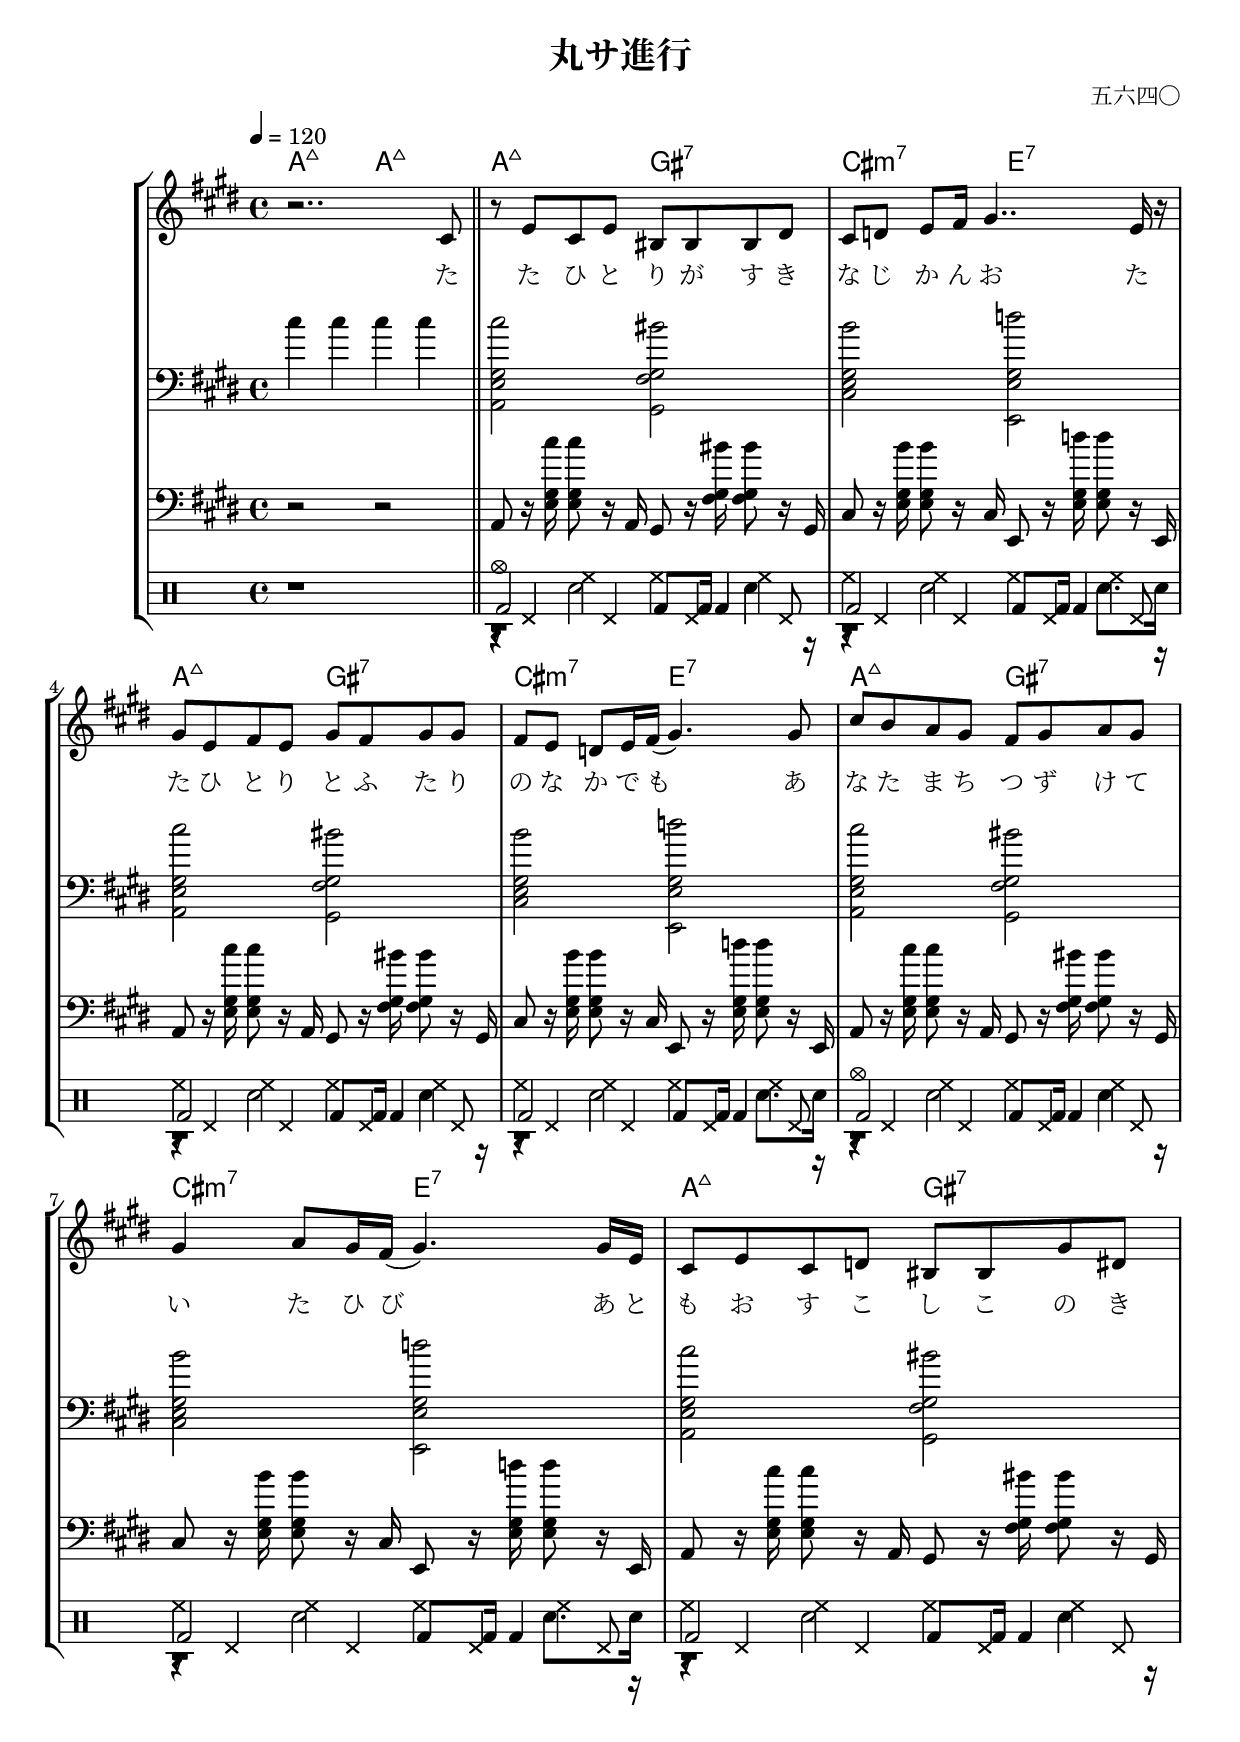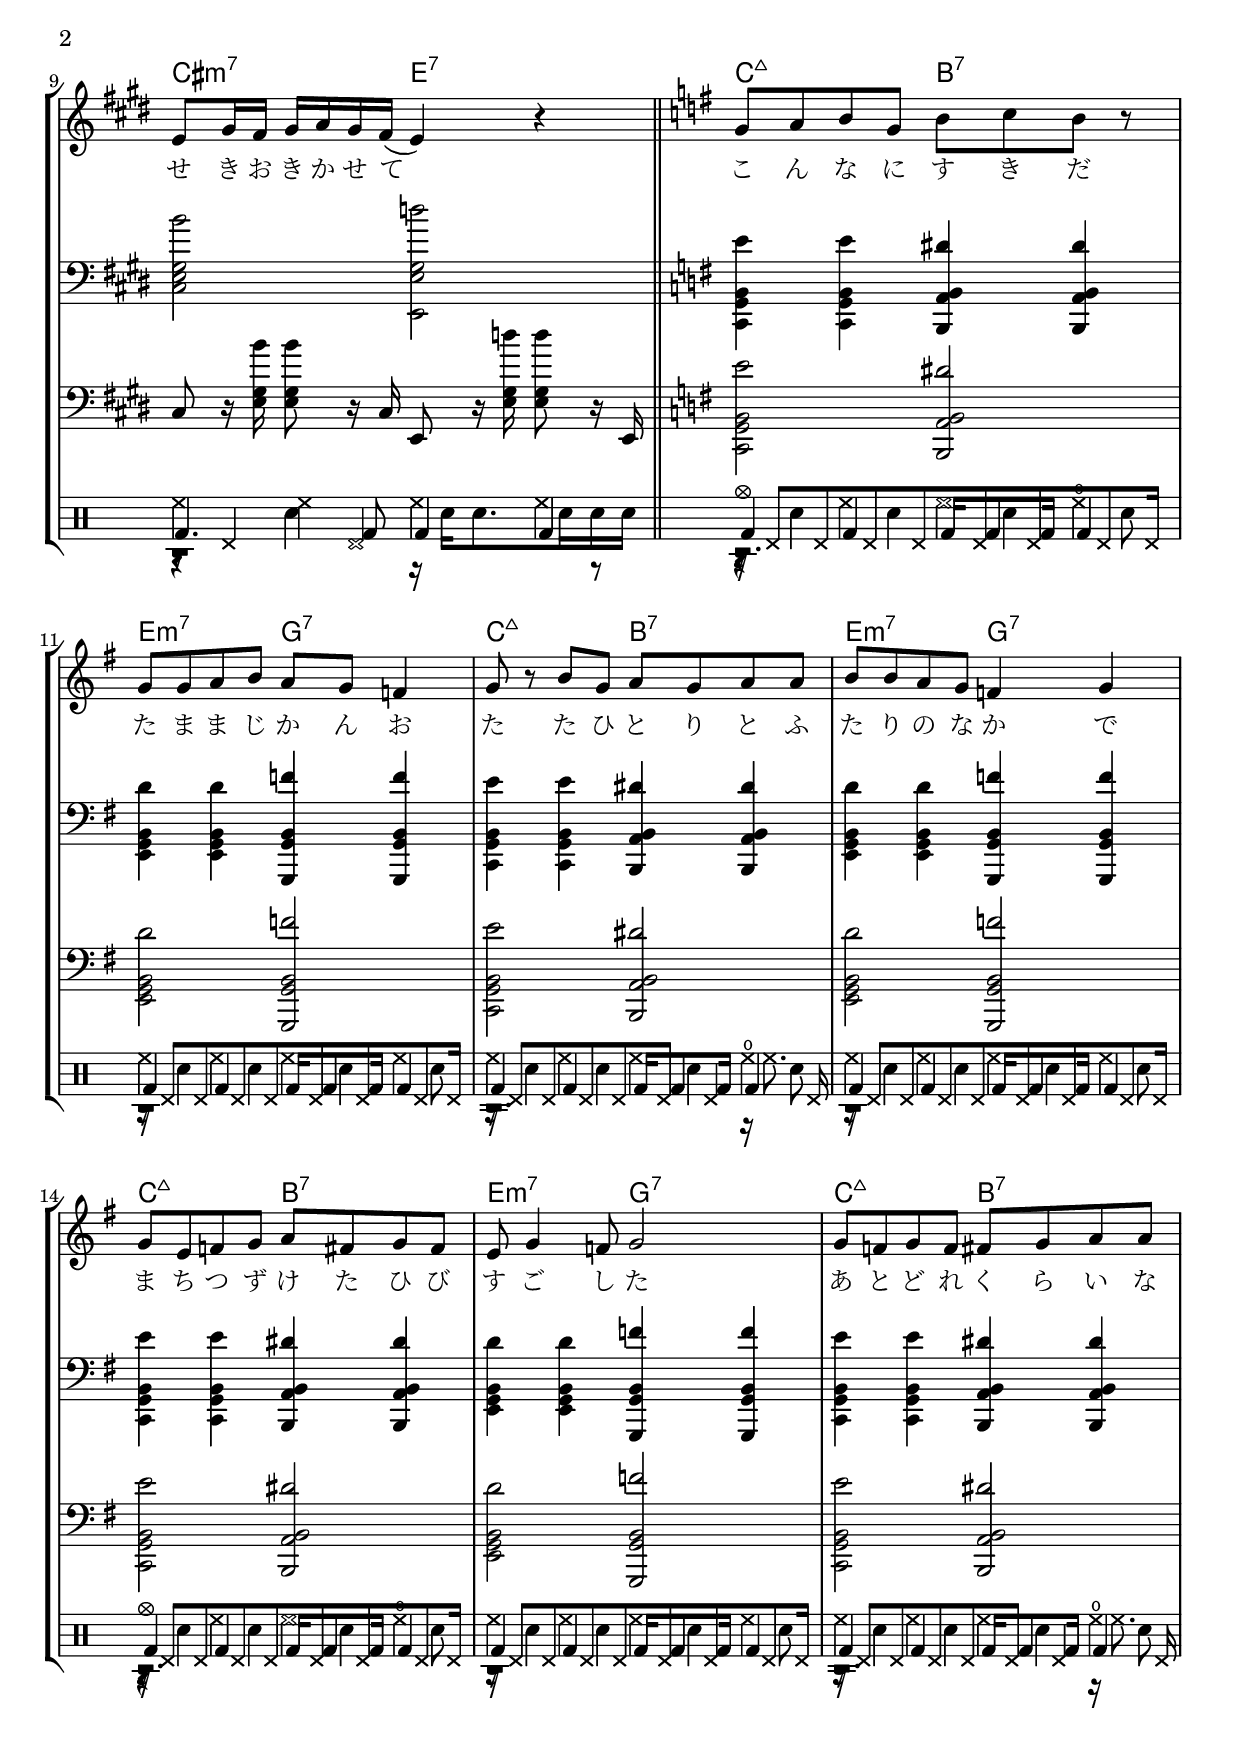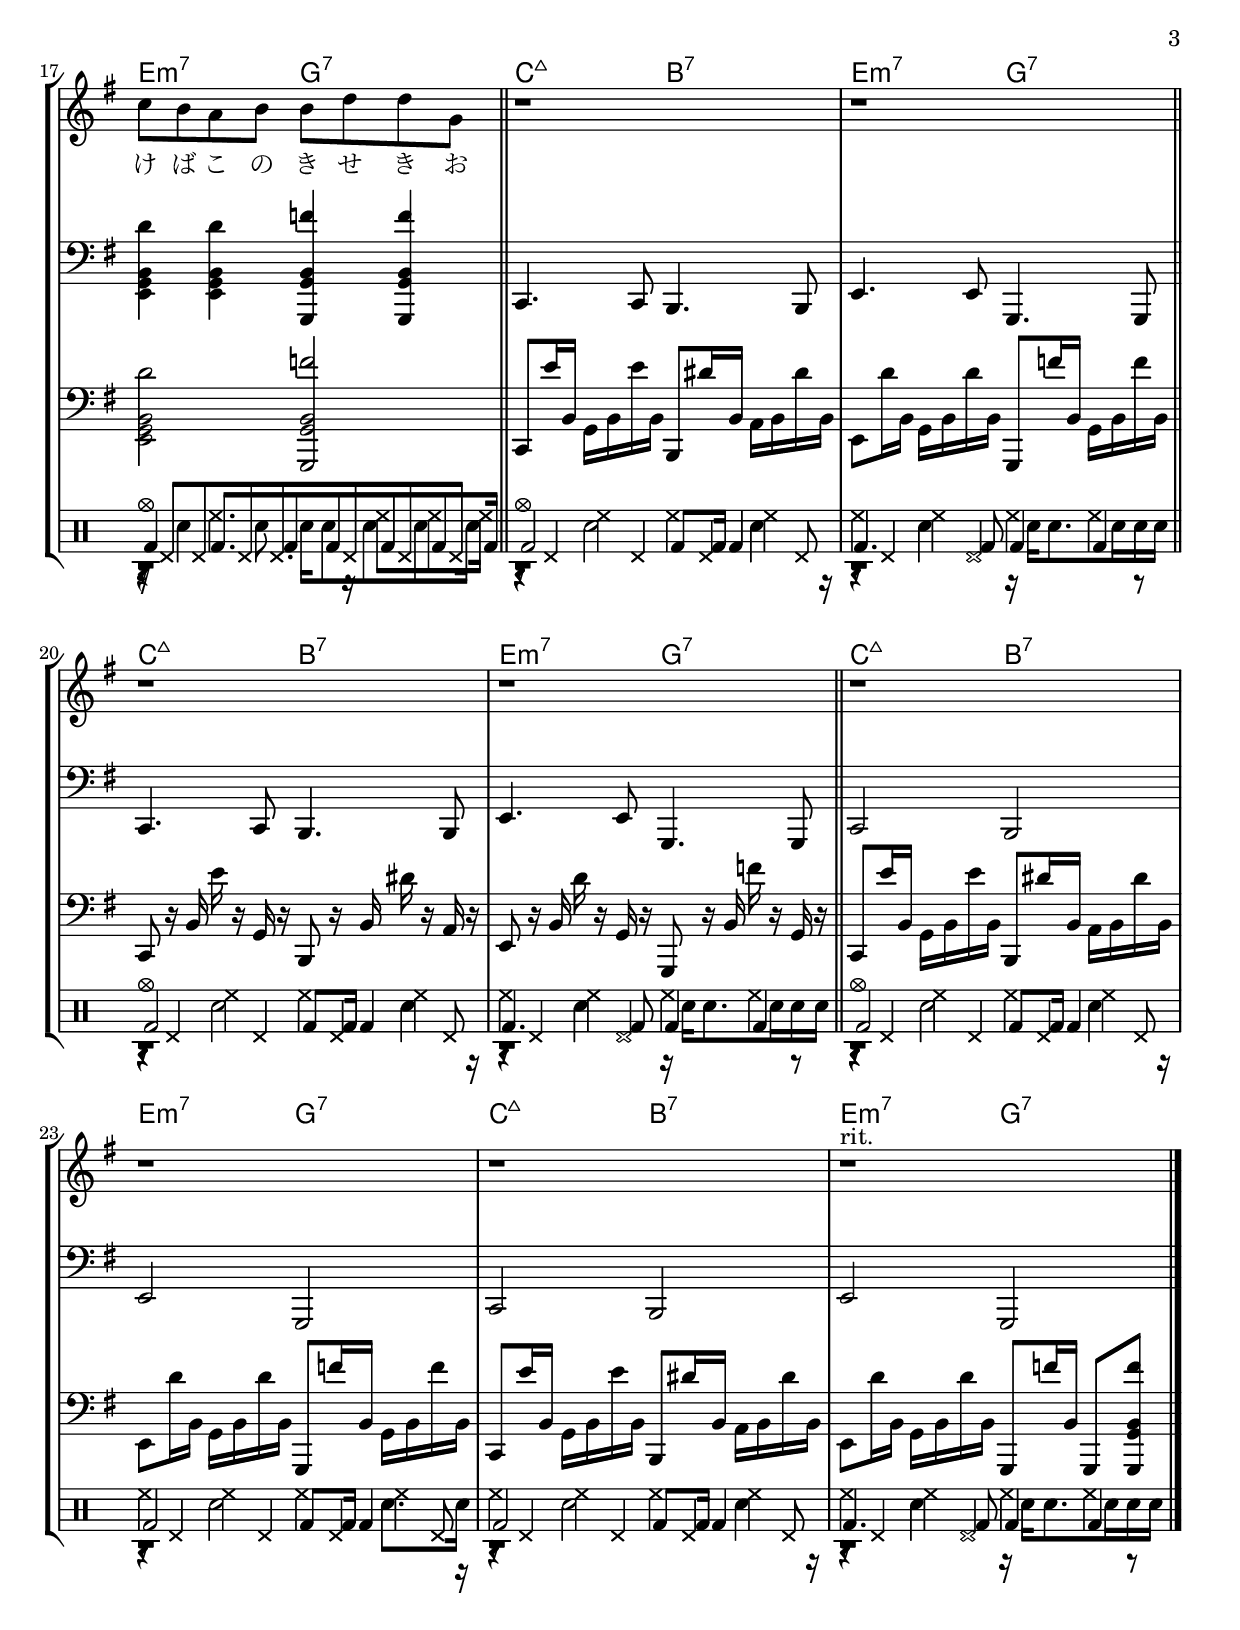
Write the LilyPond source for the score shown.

\version "2.12.1"

\header {
	title = \markup {丸サ進行}
	composer = \markup \center-column {五六四〇}
}

harmony = \chordmode {
	a2:maj7 a:maj7 

	a:maj7 gis:7 cis:min7 e:7 a:maj7 gis:7 cis:min7 e:7 a:maj7 gis:7 cis:min7 e:7 a:maj7 gis:7 cis:min7 e:7 

	c:maj7 b:7 e:min7 g:7 c:maj7 b:7 e:min7 g:7 c:maj7 b:7 e:min7 g:7 c:maj7 b:7 e:min7 g:7 

	c:maj7 b:7 e:min7 g:7 

	c:maj7 b:7 e:min7 g:7 

	c:maj7 b:7 e:min7 g:7 c:maj7 b:7 e:min7 g:7 
}

melody = {
	\key e \major
	\tempo 4 = 120
	r2.. 
	\set Staff.midiInstrument = #"fss0.37"
	cis'8 
	r8  e'8  cis'8  e'8  bis8  bis8  bis8  dis'8 
	cis'8  d'8  e'8  fis'16  gis'4..  e'16  r16 
	gis'8  e'8  fis'8  e'8  gis'8  fis'8  gis'8  gis'8 
	fis'8  e'8  d'8  e'16  fis'16  (gis'4.)  gis'8 
	cis''8  b'8  a'8  gis'8  fis'8  gis'8  a'8  gis'8 
	gis'4  a'8  gis'16  fis'16  (gis'4.)  gis'16  e'16 
	cis'8  e'8  cis'8  d'8  bis8  bis8  gis'8  dis'8 
	e'8  gis'16  fis'16  gis'16  a'16  gis'16  fis'16  (e'4)  	r4 	\set Staff.midiInstrument = #"fss0.37"
		\key g \major
 g'8  a'8  b'8  g'8  b'8  c''8  b'8  r8 
	g'8  g'8  a'8  b'8  a'8  g'8  f'4 
	g'8  r8  b'8  g'8  a'8  g'8  a'8  a'8 
	b'8  b'8  a'8  g'8  f'4  g'4 
	g'8  e'8  f'8  g'8  a'8  fis'8  g'8  fis'8 
	e'8  g'4  f'8  g'2 
	g'8  f'8  g'8  f'8  fis'8  g'8  a'8  a'8 
	c''8  b'8  a'8  b'8  b'8  d''8  d''8  g'8
	r1 | r1   
	r1 | r1   
	r1 | r1 | r1 | r1^"rit." \bar "|."
}

words = \lyricmode {
	
	た  た  ひ  と  り  が  す  き  な  じ  か  ん  お  た  た  ひ  と  り  と  ふ  た  り  の  な  か  で  も  あ  な  た  ま  ち  つ  ず  け  て  い  た  ひ  び  あ  と  も  お  す  こ  し  こ  の  き  せ  き  お  き  か  せ  て  
	こ  ん  な  に  す  き  だ  た  ま  ま  じ  か  ん  お  た  た  ひ  と  り  と  ふ  た  り  の  な  か  で  ま  ち  つ  ず  け  た  ひ  び  す  ご  し  た  あ  と  ど  れ  く  ら  い  な  け  ば  こ  の  き  せ  き  お  
	
	
	
}

tempochange = {
	\tempo 4 = 120
	r1 \bar "||"
	\tempo 4 = 120
	r1 | r1 | r1 | r1 | r1 | r1 | r1 | r1 \bar "||"
	\tempo 4 = 120
	r1 | r1 | r1 | r1 | r1 | r1 | r1 | r1 \bar "||"
	\tempo 4 = 120
	r1 | r1 \bar "||"
	\tempo 4 = 120
	r1 | r1 \bar "||"
	\tempo 4 = 120
	r1 | r1 | r1 | \tempo 4 = 90 r2 \tempo 4 = 80 r2 \bar "|."
}

mainacc = {
	\clef bass
	\set Staff.midiInstrument = #"Electric Guitar (clean)"
	\key e \major
	\tempo 4 = 120
	cis''4 cis''4
	cis''4 cis''4
	\bar "||"

	\set Staff.midiInstrument = #"Electric Grand"
	<a, e gis cis''>2
	<gis, fis gis bis'>2
	<cis e gis b'>2
	<e, e gis d''>2
	<a, e gis cis''>2
	<gis, fis gis bis'>2
	<cis e gis b'>2
	<e, e gis d''>2
	<a, e gis cis''>2
	<gis, fis gis bis'>2
	<cis e gis b'>2
	<e, e gis d''>2
	<a, e gis cis''>2
	<gis, fis gis bis'>2
	<cis e gis b'>2
	<e, e gis d''>2
	\bar "||"

	\set Staff.midiInstrument = #"Electric Guitar (clean)"
	\key g \major
	<c, g, b, e'>4 <c, g, b, e'>4
	<b,, a, b, dis'>4 <b,, a, b, dis'>4
	<e, g, b, d'>4 <e, g, b, d'>4
	<g,, g, b, f'>4 <g,, g, b, f'>4
	<c, g, b, e'>4 <c, g, b, e'>4
	<b,, a, b, dis'>4 <b,, a, b, dis'>4
	<e, g, b, d'>4 <e, g, b, d'>4
	<g,, g, b, f'>4 <g,, g, b, f'>4
	<c, g, b, e'>4 <c, g, b, e'>4
	<b,, a, b, dis'>4 <b,, a, b, dis'>4
	<e, g, b, d'>4 <e, g, b, d'>4
	<g,, g, b, f'>4 <g,, g, b, f'>4
	<c, g, b, e'>4 <c, g, b, e'>4
	<b,, a, b, dis'>4 <b,, a, b, dis'>4
	<e, g, b, d'>4 <e, g, b, d'>4
	<g,, g, b, f'>4 <g,, g, b, f'>4
	\bar "||"

	\set Staff.midiInstrument = #"Overdriven Guitar"
	c,4.c,8
	b,,4.b,,8
	e,4.e,8
	g,,4.g,,8
	\bar "||"

	\set Staff.midiInstrument = #"Overdriven Guitar"
	c,4.c,8
	b,,4.b,,8
	e,4.e,8
	g,,4.g,,8
	\bar "||"

	\set Staff.midiInstrument = #"Overdriven Guitar"
	c,2
	~b,,2
	e,2
	~g,,2
	c,2
	~b,,2
	e,2
	~g,,2
	\bar "|."
}

subacc = {
	\clef bass
	\set Staff.midiInstrument = #"Acoustic grand"
	\key e \major
	\tempo 4 = 120
	r2
	r2
	\bar "||"

	\set Staff.midiInstrument = #"Pad 6 (metallic)"
	a,8 r16 <e gis cis''>16 <e gis cis''>8 r16 a,16
	gis,8 r16 <fis gis bis'>16 <fis gis bis'>8 r16 gis,16
	cis8 r16 <e gis b'>16 <e gis b'>8 r16 cis16
	e,8 r16 <e gis d''>16 <e gis d''>8 r16 e,16
	a,8 r16 <e gis cis''>16 <e gis cis''>8 r16 a,16
	gis,8 r16 <fis gis bis'>16 <fis gis bis'>8 r16 gis,16
	cis8 r16 <e gis b'>16 <e gis b'>8 r16 cis16
	e,8 r16 <e gis d''>16 <e gis d''>8 r16 e,16
	a,8 r16 <e gis cis''>16 <e gis cis''>8 r16 a,16
	gis,8 r16 <fis gis bis'>16 <fis gis bis'>8 r16 gis,16
	cis8 r16 <e gis b'>16 <e gis b'>8 r16 cis16
	e,8 r16 <e gis d''>16 <e gis d''>8 r16 e,16
	a,8 r16 <e gis cis''>16 <e gis cis''>8 r16 a,16
	gis,8 r16 <fis gis bis'>16 <fis gis bis'>8 r16 gis,16
	cis8 r16 <e gis b'>16 <e gis b'>8 r16 cis16
	e,8 r16 <e gis d''>16 <e gis d''>8 r16 e,16
	\bar "||"

	\set Staff.midiInstrument = #"Pad 6 (metallic)"
	\key g \major
	<c, g, b, e'>2
	<b,, a, b, dis'>2
	<e, g, b, d'>2
	<g,, g, b, f'>2
	<c, g, b, e'>2
	<b,, a, b, dis'>2
	<e, g, b, d'>2
	<g,, g, b, f'>2
	<c, g, b, e'>2
	<b,, a, b, dis'>2
	<e, g, b, d'>2
	<g,, g, b, f'>2
	<c, g, b, e'>2
	<b,, a, b, dis'>2
	<e, g, b, d'>2
	<g,, g, b, f'>2
	\bar "||"

	\set Staff.midiInstrument = #"Pad 6 (metallic)"
	c,8 e'16 b,16   g,16 b,16 e'16 b,16
	b,,8 dis'16 b,16   a,16 b,16 dis'16 b,16
	e,8 d'16 b,16   g,16 b,16 d'16 b,16
	g,,8 f'16 b,16   g,16 b,16 f'16 b,16
	\bar "||"

	\set Staff.midiInstrument = #"Pad 6 (metallic)"
	c,8r16b,16e'16r16g,16r16
	b,,8r16b,16dis'16r16a,16r16
	e,8r16b,16d'16r16g,16r16
	g,,8r16b,16f'16r16g,16r16
	\bar "||"

	\set Staff.midiInstrument = #"Pad 6 (metallic)"
	c,8 e'16 b,16   g,16 b,16 e'16 b,16
	b,,8 dis'16 b,16   a,16 b,16 dis'16 b,16
	e,8 d'16 b,16   g,16 b,16 d'16 b,16
	g,,8 f'16 b,16   g,16 b,16 f'16 b,16
	c,8 e'16 b,16   g,16 b,16 e'16 b,16
	b,,8 dis'16 b,16   a,16 b,16 dis'16 b,16
	e,8 d'16 b,16   g,16 b,16 d'16 b,16
	g,,8 f'16 b,16 g,,8 <g,, g, b, f'>8
	\bar "|."
}

percA = {
	\drummode {
	r1 \bar "||"
	r4 hh4 hh4 hh4  |hh4 hh4 hh4 hh4  |hh4 hh4 hh4 hh4  |hh4 hh4 hh4 hh4  |r4 hh4 hh4 hh4  |hh4 hh4 hh4 hh4  |hh4 hh4 hh4 hh4  |hh4 hh4 hh4 hh4  \bar "||"
	r2. hho4  |r1  |r2. hho4  |r1  |r2. hho4  |r1  |r2. hho4  |r1  \bar "||"
	r4 hh4 hh4 hh4  |hh4 hh4 hh4 hh4  \bar "||"
	r4 hh4 hh4 hh4  |hh4 hh4 hh4 hh4  \bar "||"
	r4 hh4 hh4 hh4  |hh4 hh4 hh4 hh4  |hh4 hh4 hh4 hh4  |hh4 hh4 hh4 hh4  \bar "|."
	}
}

percB = {
	\drummode {
	r1 \bar "||"
	r8 hhp4 hhp4 hhp4 hhp8  |r8 hhp4 hhp4 hhp4 hhp8  |r8 hhp4 hhp4 hhp4 hhp8  |r8 hhp4 hhp4 hhp4 hhp8  |r8 hhp4 hhp4 hhp4 hhp8  |r8 hhp4 hhp4 hhp4 hhp8  |r8 hhp4 hhp4 hhp4 hhp8  |r8 hhp4 hhp2 r8  \bar "||"
	r4 hh4 hh2  |hh4 hh4 hh4 hh4  |hh4 hh4 hh4 r16 hh8.  |hh4 hh4 hh4 hh4  |r4 hh4 hh2  |hh4 hh4 hh4 hh4  |hh4 hh4 hh4 r16 hh8.  |r4 hh4. r16 hh8 hh8 hh16  \bar "||"
	r8 hhp4 hhp4 hhp4 hhp8  |r8 hhp4 hhp2 r8  \bar "||"
	r8 hhp4 hhp4 hhp4 hhp8  |r8 hhp4 hhp2 r8  \bar "||"
	r8 hhp4 hhp4 hhp4 hhp8  |r8 hhp4 hhp4 hhp4 hhp8  |r8 hhp4 hhp4 hhp4 hhp8  |r8 hhp4 hhp2 r8  \bar "|."
	}
}

percC = {
	\drummode {
	r1 \bar "||"
	r4 sn2 sn4  |r4 sn2 sn8. sn16  |r4 sn2 sn4  |r4 sn2 sn8. sn16  |r4 sn2 sn4  |r4 sn2 sn8. sn16  |r4 sn2 sn4  |r4 sn4 r16 sn16 sn8. sn16 sn16 sn16  \bar "||"
	r16 hhp8 hhp8 hhp8 hhp8 hhp8 hhp8 hhp8 hhp16  |r16 hhp8 hhp8 hhp8 hhp8 hhp8 hhp8 hhp8 hhp16  |r16 hhp8 hhp8 hhp8 hhp8 hhp8 hhp4 hhp16  |r16 hhp8 hhp8 hhp8 hhp8 hhp8 hhp8 hhp8 hhp16  |r16 hhp8 hhp8 hhp8 hhp8 hhp8 hhp8 hhp8 hhp16  |r16 hhp8 hhp8 hhp8 hhp8 hhp8 hhp8 hhp8 hhp16  |r16 hhp8 hhp8 hhp8 hhp8 hhp8 hhp4 hhp16  |r16 hhp8 hhp8 hhp8 hhp8. hhp8 hhp8 hhp8  \bar "||"
	r4 sn2 sn4  |r4 sn4 r16 sn16 sn8. sn16 sn16 sn16  \bar "||"
	r4 sn2 sn4  |r4 sn4 r16 sn16 sn8. sn16 sn16 sn16  \bar "||"
	r4 sn2 sn4  |r4 sn2 sn8. sn16  |r4 sn2 sn4  |r4 sn4 r16 sn16 sn8. sn16 sn16 sn16  \bar "|."
	}
}

percD = {
	\drummode {
	r1 \bar "||"
	bd2 bd8 bd16 bd4 r16  |bd2 bd8 bd16 bd4 r16  |bd2 bd8 bd16 bd4 r16  |bd2 bd8 bd16 bd4 r16  |bd2 bd8 bd16 bd4 r16  |bd2 bd8 bd16 bd4 r16  |bd2 bd8 bd16 bd4 r16  |bd4. bd8 bd4 bd4  \bar "||"
	r8 sn4 sn4 sn4 sn8  |r8 sn4 sn4 sn4 sn8  |r8 sn4 sn4 sn4 sn8  |r8 sn4 sn4 sn4 sn8  |r8 sn4 sn4 sn4 sn8  |r8 sn4 sn4 sn4 sn8  |r8 sn4 sn4 sn4 sn8  |r8 sn4 sn8 sn16 sn8 sn8 sn8 sn16  \bar "||"
	bd2 bd8 bd16 bd4 r16  |bd4. bd8 bd4 bd4  \bar "||"
	bd2 bd8 bd16 bd4 r16  |bd4. bd8 bd4 bd4  \bar "||"
	bd2 bd8 bd16 bd4 r16  |bd2 bd8 bd16 bd4 r16  |bd2 bd8 bd16 bd4 r16  |bd4. bd8 bd4 bd4  \bar "|."
	}
}

percE = {
	\drummode {
	r1 \bar "||"
	cymc1  |r1 |r1 |r1 |cymc1  |r1 |r1 |r1 \bar "||"
	bd4 bd4 bd16 bd8 bd16 bd4  |bd4 bd4 bd16 bd8 bd16 bd4  |bd4 bd4 bd16 bd8 bd16 bd4  |bd4 bd4 bd16 bd8 bd16 bd4  |bd4 bd4 bd16 bd8 bd16 bd4  |bd4 bd4 bd16 bd8 bd16 bd4  |bd4 bd4 bd16 bd8 bd16 bd4  |bd4 bd8. bd8 bd8 bd8 bd8 bd16  \bar "||"
	cymc1  |r1 \bar "||"
	cymc1  |r1 \bar "||"
	cymc1  |r1 |r1 |r1 \bar "|."
	}
}

percF = {
	\drummode {
	r1 \bar "||"
	r1 | r1 | r1 | r1 | r1 | r1 | r1 | r1 \bar "||"
	cymc1  |r1 |r1 |r1 |cymc1  |r1 |r1 |cymc1  \bar "||"
	r1 | r1 \bar "||"
	r1 | r1 \bar "||"
	r1 | r1 | r1 | r1 \bar "|."
	}
}

\score {
	<<
		\new StaffGroup <<
			\new ChordNames {\harmony}
			\new Voice = "melody" {\melody}
			\new Lyrics \lyricsto "melody" \words
			\new Staff = "mainacc" {\mainacc}
			\new Staff = "subacc" {\subacc}
			\new DrumStaff <<
				\new DrumVoice {\percA}
				\new DrumVoice {\percB}
				\new DrumVoice {\percC}
				\new DrumVoice {\percD}
				\new DrumVoice {\percE}
				\new DrumVoice {\percF}
			>>
		>>
	>>
	\layout { }
}
